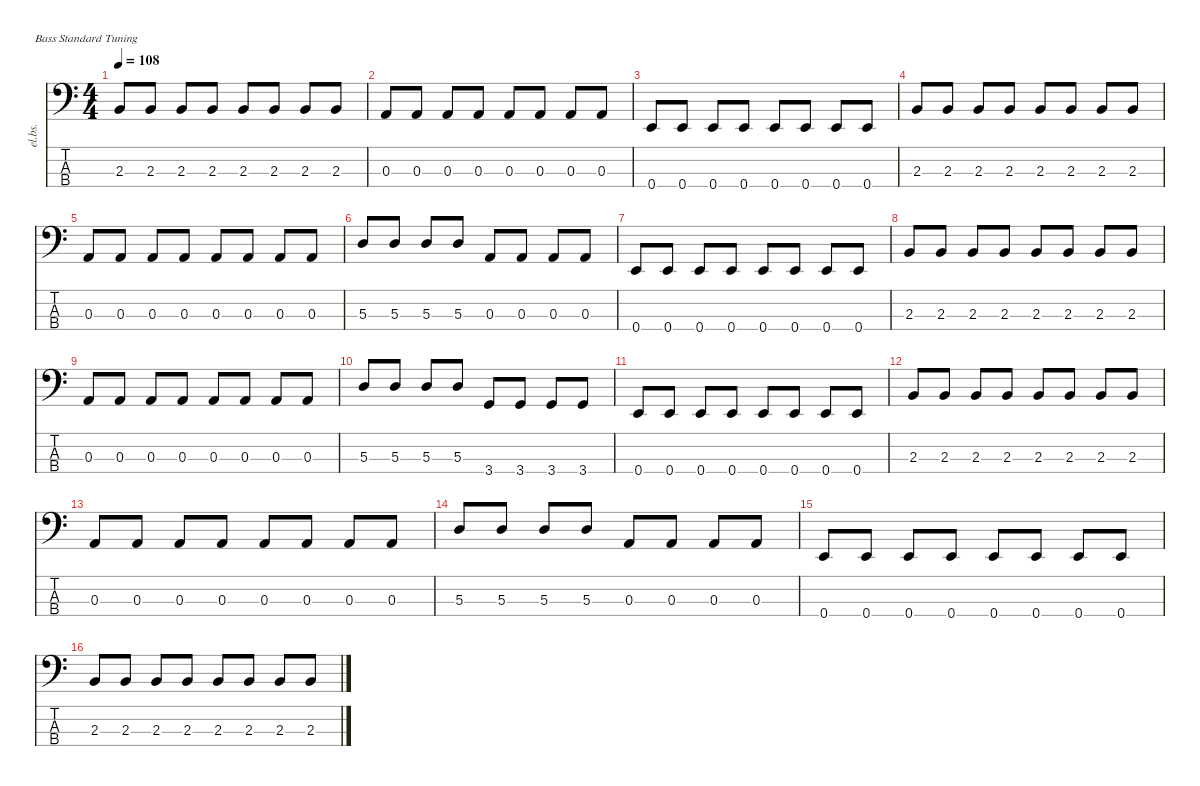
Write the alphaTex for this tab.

\defaultSystemsLayout 4
\hideDynamics
\bracketExtendMode nobrackets
\otherSystemsTrackNameOrientation horizontal
\track ("bass" "el.bs.") {instrument electricbassfinger}
\staff {score tabs}
\tuning (G2 D2 A1 E1)
\ts (4 4)
\tempo 108
\clef f4
\ks c
2.3.8{dy f beam Up} 2.3.8{beam Up} 2.3.8{beam Up} 2.3.8{beam Up} 2.3.8{beam Up} 2.3.8{beam Up} 2.3.8{beam Up} 2.3.8{beam Up} |
0.3.8{beam Up} 0.3.8{beam Up} 0.3.8{beam Up} 0.3.8{beam Up} 0.3.8{beam Up} 0.3.8{beam Up} 0.3.8{beam Up} 0.3.8{beam Up} |
0.4.8{beam Up} 0.4.8{beam Up} 0.4.8{beam Up} 0.4.8{beam Up} 0.4.8{beam Up} 0.4.8{beam Up} 0.4.8{beam Up} 0.4.8{beam Up} |
2.3.8{beam Up} 2.3.8{beam Up} 2.3.8{beam Up} 2.3.8{beam Up} 2.3.8{beam Up} 2.3.8{beam Up} 2.3.8{beam Up} 2.3.8{beam Up} |
0.3.8{beam Up} 0.3.8{beam Up} 0.3.8{beam Up} 0.3.8{beam Up} 0.3.8{beam Up} 0.3.8{beam Up} 0.3.8{beam Up} 0.3.8{beam Up} |
5.3.8{beam Up} 5.3.8{beam Up} 5.3.8{beam Up} 5.3.8{beam Up} 0.3.8{beam Up} 0.3.8{beam Up} 0.3.8{beam Up} 0.3.8{beam Up} |
0.4.8{beam Up} 0.4.8{beam Up} 0.4.8{beam Up} 0.4.8{beam Up} 0.4.8{beam Up} 0.4.8{beam Up} 0.4.8{beam Up} 0.4.8{beam Up} |
2.3.8{beam Up} 2.3.8{beam Up} 2.3.8{beam Up} 2.3.8{beam Up} 2.3.8{beam Up} 2.3.8{beam Up} 2.3.8{beam Up} 2.3.8{beam Up} |
0.3.8{beam Up} 0.3.8{beam Up} 0.3.8{beam Up} 0.3.8{beam Up} 0.3.8{beam Up} 0.3.8{beam Up} 0.3.8{beam Up} 0.3.8{beam Up} |
5.3.8{beam Up} 5.3.8{beam Up} 5.3.8{beam Up} 5.3.8{beam Up} 3.4.8{beam Up} 3.4.8{beam Up} 3.4.8{beam Up} 3.4.8{beam Up} |
0.4.8{beam Up} 0.4.8{beam Up} 0.4.8{beam Up} 0.4.8{beam Up} 0.4.8{beam Up} 0.4.8{beam Up} 0.4.8{beam Up} 0.4.8{beam Up} |
2.3.8{beam Up} 2.3.8{beam Up} 2.3.8{beam Up} 2.3.8{beam Up} 2.3.8{beam Up} 2.3.8{beam Up} 2.3.8{beam Up} 2.3.8{beam Up} |
0.3.8{beam Up} 0.3.8{beam Up} 0.3.8{beam Up} 0.3.8{beam Up} 0.3.8{beam Up} 0.3.8{beam Up} 0.3.8{beam Up} 0.3.8{beam Up} |
5.3.8{beam Up} 5.3.8{beam Up} 5.3.8{beam Up} 5.3.8{beam Up} 0.3.8{beam Up} 0.3.8{beam Up} 0.3.8{beam Up} 0.3.8{beam Up} |
0.4.8{beam Up} 0.4.8{beam Up} 0.4.8{beam Up} 0.4.8{beam Up} 0.4.8{beam Up} 0.4.8{beam Up} 0.4.8{beam Up} 0.4.8{beam Up} |
2.3.8{beam Up} 2.3.8{beam Up} 2.3.8{beam Up} 2.3.8{beam Up} 2.3.8{beam Up} 2.3.8{beam Up} 2.3.8{beam Up} 2.3.8{beam Up}
